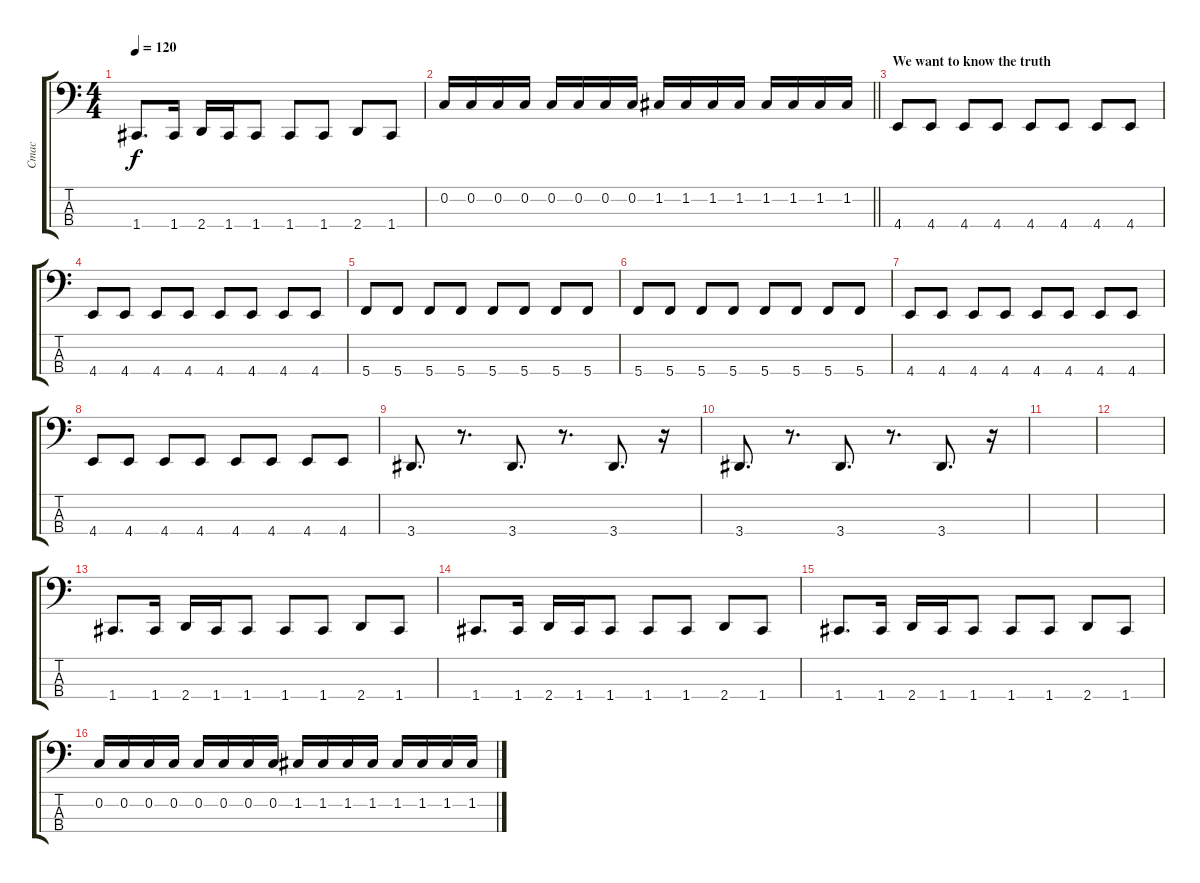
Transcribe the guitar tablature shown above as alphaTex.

\track ("Стас" "Стас") {instrument electricbassfinger}
\staff {score tabs}
\tuning (F2 C2 G1 C1) {hide}
\ts (4 4)
\tempo 120
\clef f4
\ks c
1.4.8{d dy f} 1.4.16 2.4.16 1.4.16 1.4.8 1.4.8 1.4.8 2.4.8 1.4.8 |
\barLineRight lightlight
0.2.16 0.2.16 0.2.16 0.2.16 0.2.16 0.2.16 0.2.16 0.2.16 1.2.16 1.2.16 1.2.16 1.2.16 1.2.16 1.2.16 1.2.16 1.2.16 |
\section ("" "We want to know the truth")
4.4.8 4.4.8 4.4.8 4.4.8 4.4.8 4.4.8 4.4.8 4.4.8 |
4.4.8 4.4.8 4.4.8 4.4.8 4.4.8 4.4.8 4.4.8 4.4.8 |
5.4.8 5.4.8 5.4.8 5.4.8 5.4.8 5.4.8 5.4.8 5.4.8 |
5.4.8 5.4.8 5.4.8 5.4.8 5.4.8 5.4.8 5.4.8 5.4.8 |
4.4.8 4.4.8 4.4.8 4.4.8 4.4.8 4.4.8 4.4.8 4.4.8 |
4.4.8 4.4.8 4.4.8 4.4.8 4.4.8 4.4.8 4.4.8 4.4.8 |
3.4.8{d} r.8{d} 3.4.8{d} r.8{d} 3.4.8{d} r.16 |
3.4.8{d} r.8{d} 3.4.8{d} r.8{d} 3.4.8{d} r.16 |
|
|
1.4.8{d} 1.4.16 2.4.16 1.4.16 1.4.8 1.4.8 1.4.8 2.4.8 1.4.8 |
1.4.8{d} 1.4.16 2.4.16 1.4.16 1.4.8 1.4.8 1.4.8 2.4.8 1.4.8 |
1.4.8{d} 1.4.16 2.4.16 1.4.16 1.4.8 1.4.8 1.4.8 2.4.8 1.4.8 |
0.2.16 0.2.16 0.2.16 0.2.16 0.2.16 0.2.16 0.2.16 0.2.16 1.2.16 1.2.16 1.2.16 1.2.16 1.2.16 1.2.16 1.2.16 1.2.16
